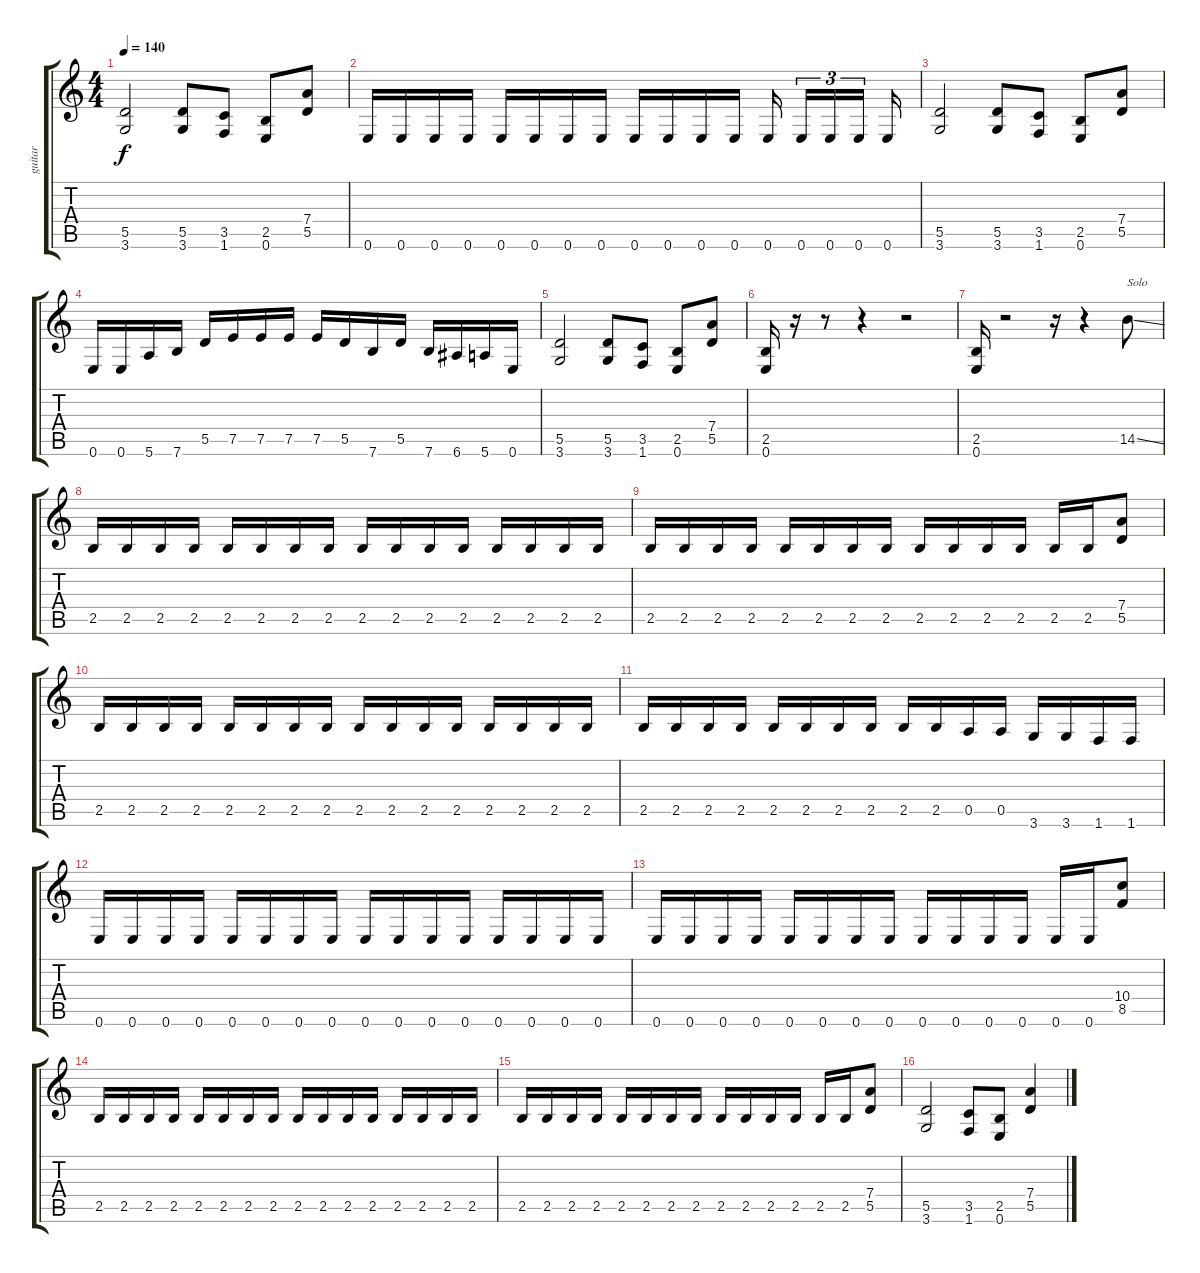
\track ("guitar" "guitar") {instrument distortionguitar}
\staff {score tabs}
\tuning (E4 B3 G3 D3 A2 E2) {hide}
\ts (4 4)
\tempo 140
\clef g2
\ks c
(5.5 3.6).2{dy f} (5.5 3.6).8 (3.5 1.6).8 (2.5 0.6).8 (7.4 5.5).8 |
0.6.16 0.6.16 0.6.16 0.6.16 0.6.16 0.6.16 0.6.16 0.6.16 0.6.16 0.6.16 0.6.16 0.6.16 0.6.16 0.6.16{tu (3 2)} 0.6.16{tu (3 2)} 0.6.16{tu (3 2)} 0.6.16 |
(5.5 3.6).2 (5.5 3.6).8 (3.5 1.6).8 (2.5 0.6).8 (7.4 5.5).8 |
0.6.16 0.6.16 5.6.16 7.6.16 5.5.16 7.5.16 7.5.16 7.5.16 7.5.16 5.5.16 7.6.16 5.5.16 7.6.16 6.6.16 5.6.16 0.6.16 |
(5.5 3.6).2 (5.5 3.6).8 (3.5 1.6).8 (2.5 0.6).8 (7.4 5.5).8 |
(2.5 0.6).16 r.16 r.8 r.4 r.2 |
(2.5 0.6).16 r.2 r.16 r.4 14.5{ss}.8{txt "Solo"} |
2.5.16 2.5.16 2.5.16 2.5.16 2.5.16 2.5.16 2.5.16 2.5.16 2.5.16 2.5.16 2.5.16 2.5.16 2.5.16 2.5.16 2.5.16 2.5.16 |
2.5.16 2.5.16 2.5.16 2.5.16 2.5.16 2.5.16 2.5.16 2.5.16 2.5.16 2.5.16 2.5.16 2.5.16 2.5.16 2.5.16 (7.4 5.5).8 |
2.5.16 2.5.16 2.5.16 2.5.16 2.5.16 2.5.16 2.5.16 2.5.16 2.5.16 2.5.16 2.5.16 2.5.16 2.5.16 2.5.16 2.5.16 2.5.16 |
2.5.16 2.5.16 2.5.16 2.5.16 2.5.16 2.5.16 2.5.16 2.5.16 2.5.16 2.5.16 0.5.16 0.5.16 3.6.16 3.6.16 1.6.16 1.6.16 |
0.6.16 0.6.16 0.6.16 0.6.16 0.6.16 0.6.16 0.6.16 0.6.16 0.6.16 0.6.16 0.6.16 0.6.16 0.6.16 0.6.16 0.6.16 0.6.16 |
0.6.16 0.6.16 0.6.16 0.6.16 0.6.16 0.6.16 0.6.16 0.6.16 0.6.16 0.6.16 0.6.16 0.6.16 0.6.16 0.6.16 (10.4 8.5).8 |
2.5.16 2.5.16 2.5.16 2.5.16 2.5.16 2.5.16 2.5.16 2.5.16 2.5.16 2.5.16 2.5.16 2.5.16 2.5.16 2.5.16 2.5.16 2.5.16 |
2.5.16 2.5.16 2.5.16 2.5.16 2.5.16 2.5.16 2.5.16 2.5.16 2.5.16 2.5.16 2.5.16 2.5.16 2.5.16 2.5.16 (7.4 5.5).8 |
(5.5 3.6).2 (3.5 1.6).8 (2.5 0.6).8 (7.4 5.5).4
